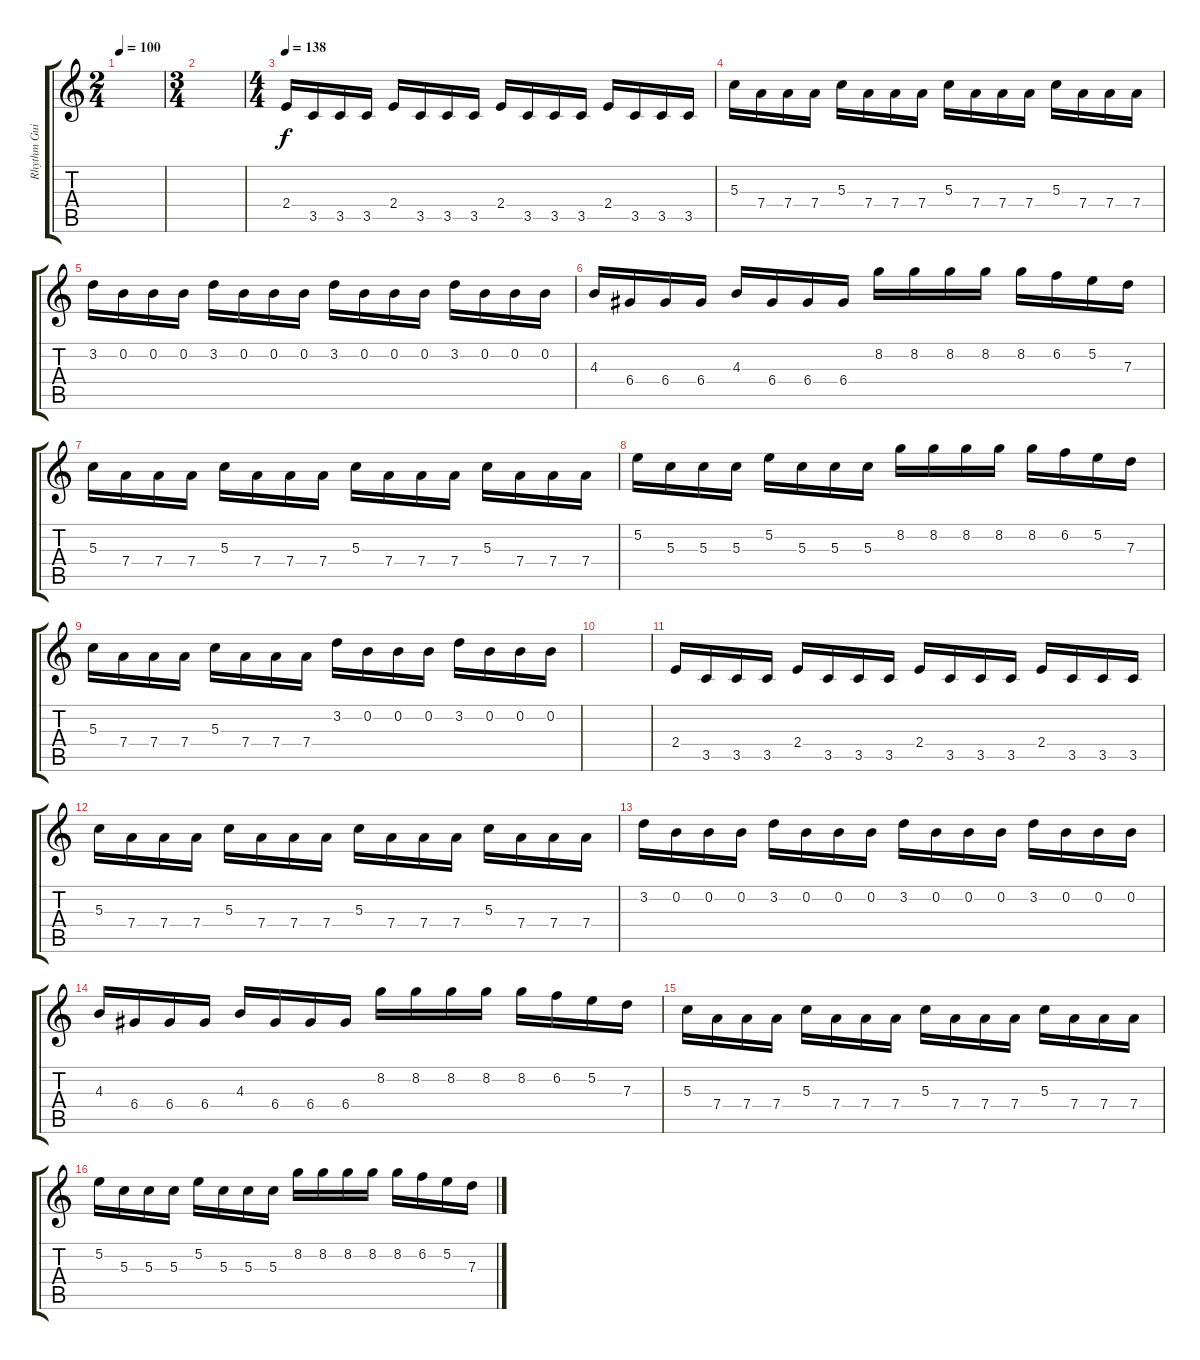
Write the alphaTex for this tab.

\track ("Rhythm Guitar " "Rhythm Gui") {instrument distortionguitar}
\staff {score tabs}
\tuning (E4 B3 G3 D3 A2 E2) {hide}
\ts (2 4)
\tempo 100
\clef g2
\ks c
|
\ts (3 4)
|
\ts (4 4)
\tempo 138
2.4.16{instrument electricguitarmuted} 3.5.16 3.5.16 3.5.16 2.4.16 3.5.16 3.5.16 3.5.16 2.4.16 3.5.16 3.5.16 3.5.16 2.4.16 3.5.16 3.5.16 3.5.16 |
5.3.16 7.4.16 7.4.16 7.4.16 5.3.16 7.4.16 7.4.16 7.4.16 5.3.16 7.4.16 7.4.16 7.4.16 5.3.16 7.4.16 7.4.16 7.4.16 |
3.2.16 0.2.16 0.2.16 0.2.16 3.2.16 0.2.16 0.2.16 0.2.16 3.2.16 0.2.16 0.2.16 0.2.16 3.2.16 0.2.16 0.2.16 0.2.16 |
4.3.16 6.4.16 6.4.16 6.4.16 4.3.16 6.4.16 6.4.16 6.4.16 8.2.16{instrument distortionguitar} 8.2.16 8.2.16 8.2.16 8.2.16 6.2.16 5.2.16 7.3.16 |
5.3.16 7.4.16 7.4.16 7.4.16 5.3.16 7.4.16 7.4.16 7.4.16 5.3.16 7.4.16 7.4.16 7.4.16 5.3.16 7.4.16 7.4.16 7.4.16 |
5.2.16 5.3.16 5.3.16 5.3.16 5.2.16 5.3.16 5.3.16 5.3.16 8.2.16{instrument distortionguitar} 8.2.16 8.2.16 8.2.16 8.2.16 6.2.16 5.2.16 7.3.16 |
5.3.16{instrument electricguitarmuted} 7.4.16 7.4.16 7.4.16 5.3.16 7.4.16 7.4.16 7.4.16 3.2.16 0.2.16 0.2.16 0.2.16 3.2.16 0.2.16 0.2.16 0.2.16 |
|
2.4.16{instrument electricguitarmuted} 3.5.16 3.5.16 3.5.16 2.4.16 3.5.16 3.5.16 3.5.16 2.4.16 3.5.16 3.5.16 3.5.16 2.4.16 3.5.16 3.5.16 3.5.16 |
5.3.16 7.4.16 7.4.16 7.4.16 5.3.16 7.4.16 7.4.16 7.4.16 5.3.16 7.4.16 7.4.16 7.4.16 5.3.16 7.4.16 7.4.16 7.4.16 |
3.2.16 0.2.16 0.2.16 0.2.16 3.2.16 0.2.16 0.2.16 0.2.16 3.2.16 0.2.16 0.2.16 0.2.16 3.2.16 0.2.16 0.2.16 0.2.16 |
4.3.16 6.4.16 6.4.16 6.4.16 4.3.16 6.4.16 6.4.16 6.4.16 8.2.16{instrument distortionguitar} 8.2.16 8.2.16 8.2.16 8.2.16 6.2.16 5.2.16 7.3.16 |
5.3.16{instrument electricguitarmuted} 7.4.16 7.4.16 7.4.16 5.3.16 7.4.16 7.4.16 7.4.16 5.3.16 7.4.16 7.4.16 7.4.16 5.3.16 7.4.16 7.4.16 7.4.16 |
5.2.16 5.3.16 5.3.16 5.3.16 5.2.16 5.3.16 5.3.16 5.3.16 8.2.16{instrument distortionguitar} 8.2.16 8.2.16 8.2.16 8.2.16 6.2.16 5.2.16 7.3.16
